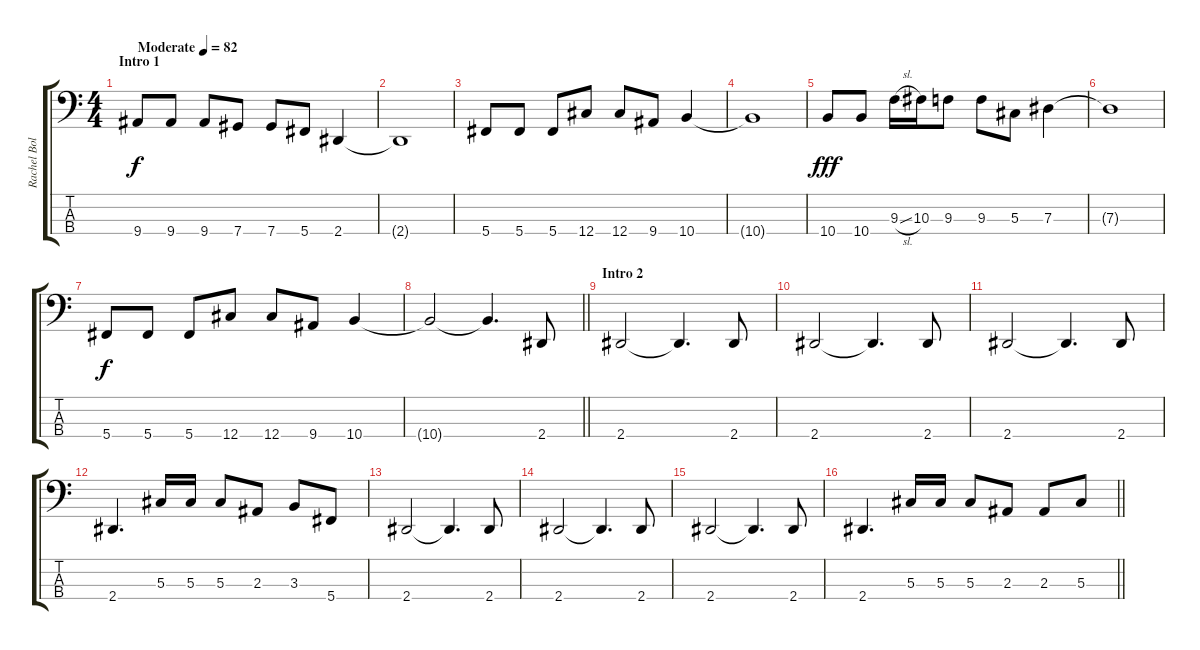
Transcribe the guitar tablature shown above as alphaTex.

\track ("Rachel Bolan" "Rachel Bol") {instrument electricbasspick}
\staff {score tabs}
\tuning (Gb2 Db2 Ab1 Db1) {hide}
\ts (4 4)
\section ("" "Intro 1")
\tempo (82 "Moderate")
\clef f4
\ks c
9.4.8{dy f instrument electricbasspick} 9.4.8 9.4.8 7.4.8 7.4.8 5.4.8 2.4.4 |
2.4{t}.1 |
5.4.8 5.4.8 5.4.8 12.4.8 12.4.8 9.4.8 10.4.4 |
10.4{t}.1 |
10.4.8{dy fff} 10.4.8 9.3{sl}.16 10.3.16 9.3.8 9.3.8 5.3.8 7.3.4 |
7.3{t}.1 |
5.4.8{dy f} 5.4.8 5.4.8 12.4.8 12.4.8 9.4.8 10.4.4 |
\barLineRight lightlight
10.4{t}.2 10.4{t}.4{d} 2.4.8 |
\section ("" "Intro 2")
2.4.2 2.4{t}.4{d} 2.4.8 |
2.4.2 2.4{t}.4{d} 2.4.8 |
2.4.2 2.4{t}.4{d} 2.4.8 |
2.4.4{d} 5.3.16 5.3.16 5.3.8 2.3.8 3.3.8 5.4.8 |
2.4.2 2.4{t}.4{d} 2.4.8 |
2.4.2 2.4{t}.4{d} 2.4.8 |
2.4.2 2.4{t}.4{d} 2.4.8 |
\barLineRight lightlight
2.4.4{d} 5.3.16 5.3.16 5.3.8 2.3.8 2.3.8 5.3.8
